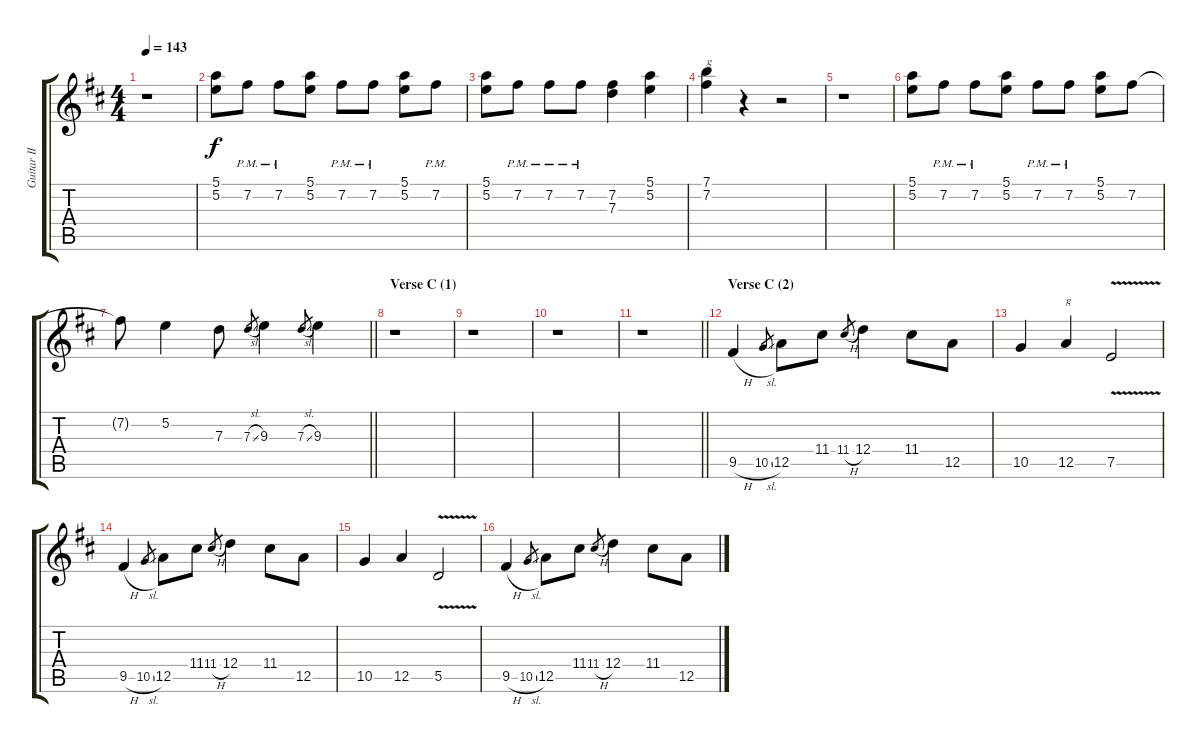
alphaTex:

\track ("Guitar II (+VI)" "Guitar II ") {instrument distortionguitar}
\staff {score tabs}
\tuning (E4 B3 G3 D3 A2 E2) {hide}
\ts (4 4)
\tempo 143
\clef g2
\ks d
r.1{dy f} |
(5.1 5.2).8 7.2{pm}.8 7.2{pm}.8 (5.1 5.2).8 7.2{pm}.8 7.2{pm}.8 (5.1 5.2).8 7.2{pm}.8 |
(5.1 5.2).8 7.2{pm}.8 7.2{pm}.8 7.2{pm}.8 (7.2 7.3).4 (5.1 5.2).4 |
(7.1 7.2).4{txt "g"} r.4 r.2 |
r.1 |
(5.1 5.2).8 7.2{pm}.8 7.2{pm}.8 (5.1 5.2).8 7.2{pm}.8 7.2{pm}.8 (5.1 5.2).8 7.2.8 |
\barLineRight lightlight
7.2{t}.8 5.2.4 7.3.8 7.3{sl}.8{gr} 9.3.4 7.3{sl}.8{gr} 9.3.4 |
\section ("" "Verse C (1)")
r.1 |
r.1 |
r.1 |
\barLineRight lightlight
r.1 |
\section ("" "Verse C (2)")
9.5{h}.4 10.5{sl}.8{gr} 12.5.8 11.4.8 11.4{h}.8{gr} 12.4.4 11.4.8 12.5.8 |
10.5.4 12.5.4{txt "g"} 7.5{v}.2 |
9.5{h}.4 10.5{sl}.8{gr} 12.5.8 11.4.8 11.4{h}.8{gr} 12.4.4 11.4.8 12.5.8 |
10.5.4 12.5.4 5.5{v}.2 |
9.5{h}.4 10.5{sl}.8{gr} 12.5.8 11.4.8 11.4{h}.8{gr} 12.4.4 11.4.8 12.5.8
